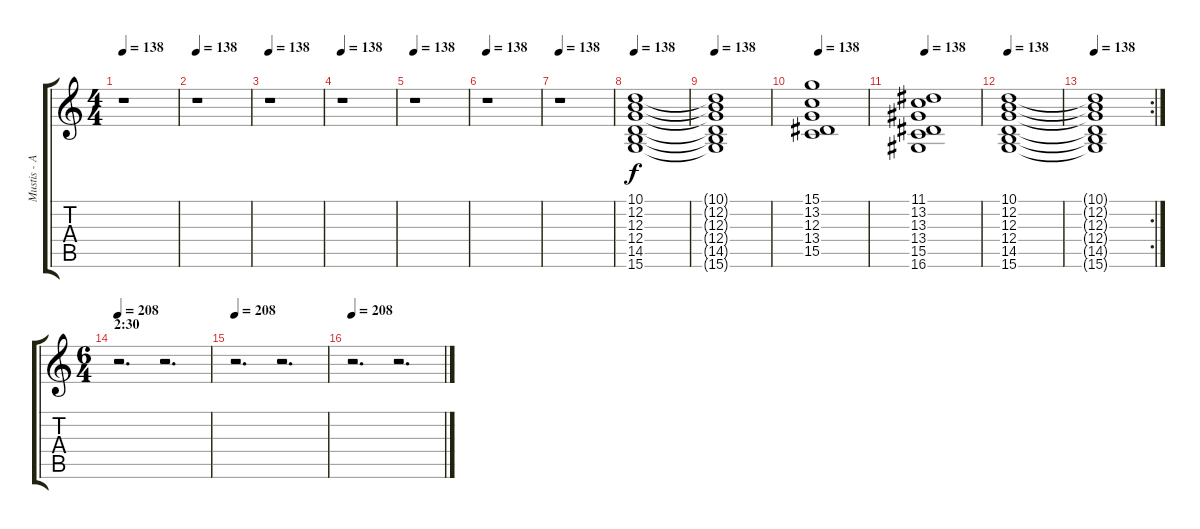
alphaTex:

\track ("Mustis - Additional Strings" "Mustis - A") {instrument synthstrings1}
\staff {score tabs}
\tuning (E4 B3 G3 D3 A2 E2) {hide}
\ts (4 4)
\tempo 138
\clef g2
\ks c
r.1{dy f} |
\tempo 138
r.1 |
\tempo 138
r.1 |
\tempo 138
r.1 |
\tempo 138
r.1 |
\tempo 138
r.1 |
\tempo 138
r.1 |
\tempo 138
(10.1 12.2 12.3 12.4 14.5 15.6).1 |
\tempo 138
(10.1{t} 12.2{t} 12.3{t} 12.4{t} 14.5{t} 15.6{t}).1 |
\tempo 138
(15.1 13.2 12.3 13.4 15.5).1 |
\tempo 138
(11.1 13.2 13.3 13.4 15.5 16.6).1 |
\tempo 138
(10.1 12.2 12.3 12.4 14.5 15.6).1 |
\rc 2
\tempo 138
(10.1{t} 12.2{t} 12.3{t} 12.4{t} 14.5{t} 15.6{t}).1 |
\ts (6 4)
\section ("" "2:30")
\tempo 208
r.2{d} r.2{d} |
\tempo 208
r.2{d} r.2{d} |
\tempo 208
r.2{d} r.2{d}
